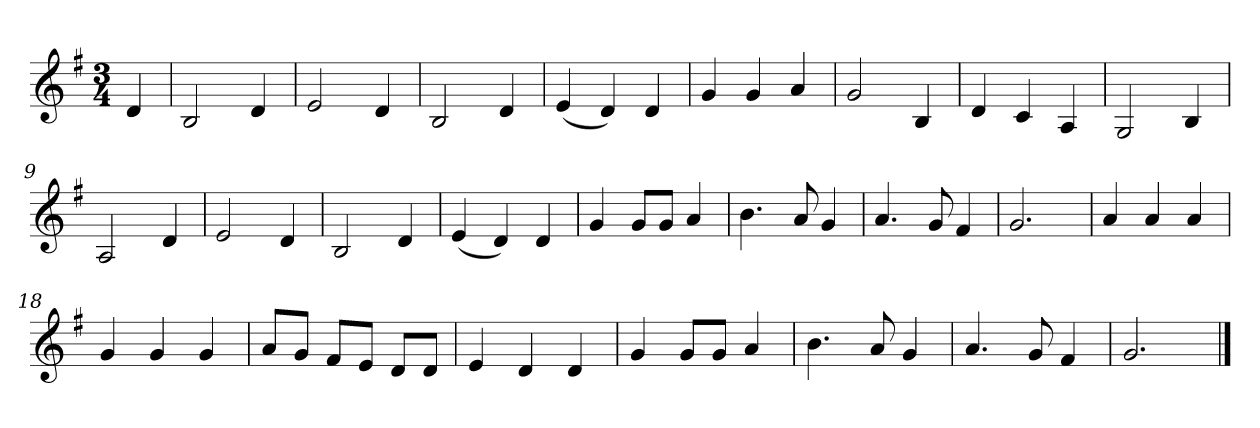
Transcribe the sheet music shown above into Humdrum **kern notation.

**kern
*part1
*staff1
*k[f#]
*M3/4
*MM120
=
4d
=1
2B
4d
=2
2e
4d
=3
2B
4d
=4
(4e
4d)
4d
=5
4g
4g
4a
=6
2g
4B
=7
4d
4c
4A
=8
2G
4B
=9
2A
4d
=10
2e
4d
=11
2B
4d
=12
(4e
4d)
4d
=13
4g
8gL
8gJ
4a
=14
4.b
8a
4g
=15
4.a
8g
4f#
=16
2.g
=17
4a
4a
4a
=18
4g
4g
4g
=19
8aL
8gJ
8f#L
8eJ
8dL
8dJ
=20
4e
4d
4d
=21
4g
8gL
8gJ
4a
=22
4.b
8a
4g
=23
4.a
8g
4f#
=24
2.g
==
*-
